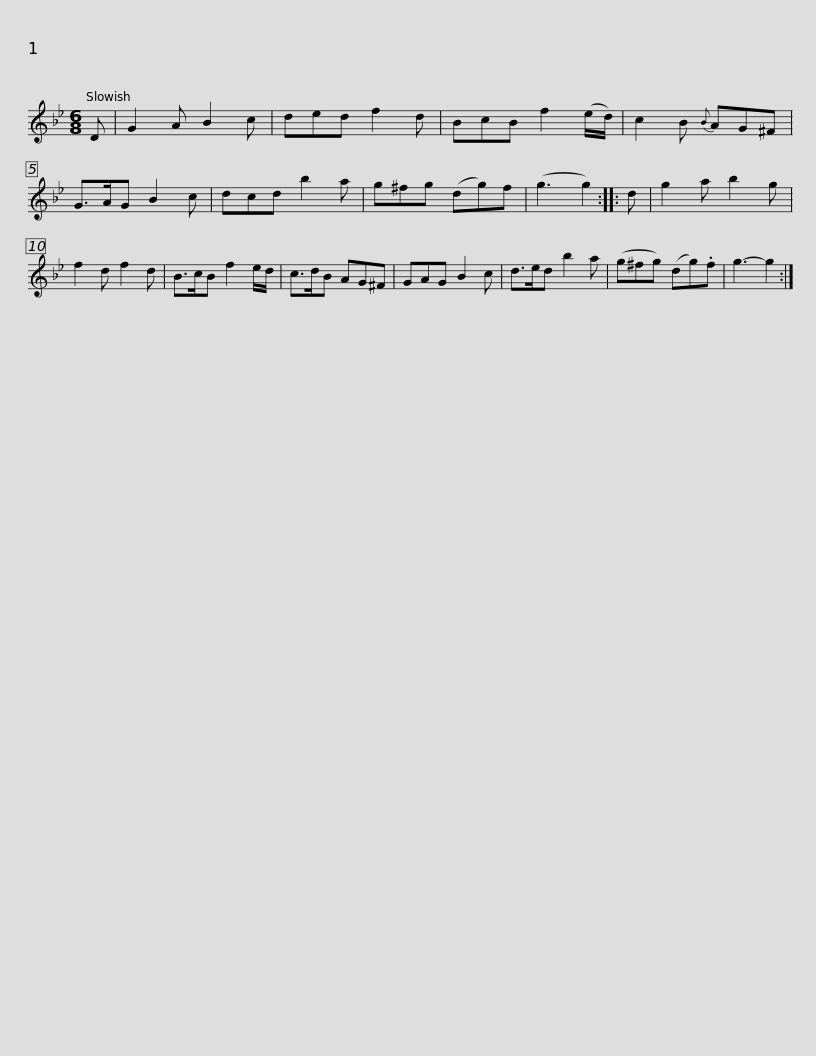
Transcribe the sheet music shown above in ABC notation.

X:1
L:1/8
M:6/8
I:linebreak $
K:Gmin
V:1 treble
V:1
 D | G2 A B2 c | ded f2 d | BcB f2 (e/d/) | c2 B{B} AG^F | %5
 G>AG B2 c | dcd b2 a | g^fg (dg)f |$ (g3 g2) :: d | %10
 g2 a b2 g | f2 d f2 d | B>cB f2 e/d/ | c>dB AG^F | GAG B2 c | %15
 d>ed b2 a |$ (g^fg) (dg).f | g3- g2 :| %18
